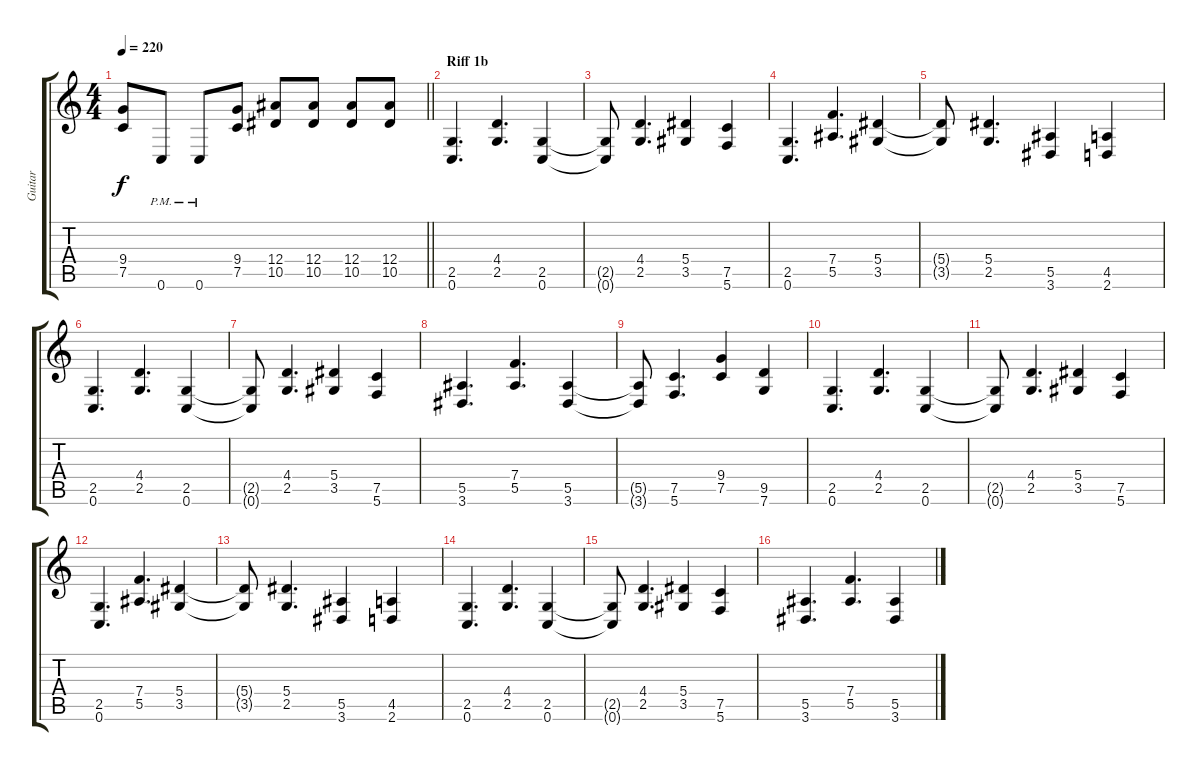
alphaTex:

\track ("Guitar" "Guitar") {instrument distortionguitar}
\staff {score tabs}
\tuning (C4 G3 Eb3 Bb2 F2 C2) {hide}
\ts (4 4)
\tempo 220
\clef g2
\barLineRight lightlight
\ks c
(9.4 7.5).8{dy f} 0.6{pm}.8 0.6{pm}.8 (9.4 7.5).8 (12.4 10.5).8 (12.4 10.5).8 (12.4 10.5).8 (12.4 10.5).8 |
\section ("" "Riff 1b")
(2.5 0.6).4{d} (4.4 2.5).4{d} (2.5 0.6).4 |
(2.5{t} 0.6{t}).8 (4.4 2.5).4{d} (5.4 3.5).4 (7.5 5.6).4 |
(2.5 0.6).4{d} (7.4 5.5).4{d} (5.4 3.5).4 |
(5.4{t} 3.5{t}).8 (5.4 2.5).4{d} (5.5 3.6).4 (4.5 2.6).4 |
(2.5 0.6).4{d} (4.4 2.5).4{d} (2.5 0.6).4 |
(2.5{t} 0.6{t}).8 (4.4 2.5).4{d} (5.4 3.5).4 (7.5 5.6).4 |
(5.5 3.6).4{d} (7.4 5.5).4{d} (5.5 3.6).4 |
(5.5{t} 3.6{t}).8 (7.5 5.6).4{d} (9.4 7.5).4 (9.5 7.6).4 |
(2.5 0.6).4{d} (4.4 2.5).4{d} (2.5 0.6).4 |
(2.5{t} 0.6{t}).8 (4.4 2.5).4{d} (5.4 3.5).4 (7.5 5.6).4 |
(2.5 0.6).4{d} (7.4 5.5).4{d} (5.4 3.5).4 |
(5.4{t} 3.5{t}).8 (5.4 2.5).4{d} (5.5 3.6).4 (4.5 2.6).4 |
(2.5 0.6).4{d} (4.4 2.5).4{d} (2.5 0.6).4 |
(2.5{t} 0.6{t}).8 (4.4 2.5).4{d} (5.4 3.5).4 (7.5 5.6).4 |
(5.5 3.6).4{d} (7.4 5.5).4{d} (5.5 3.6).4
